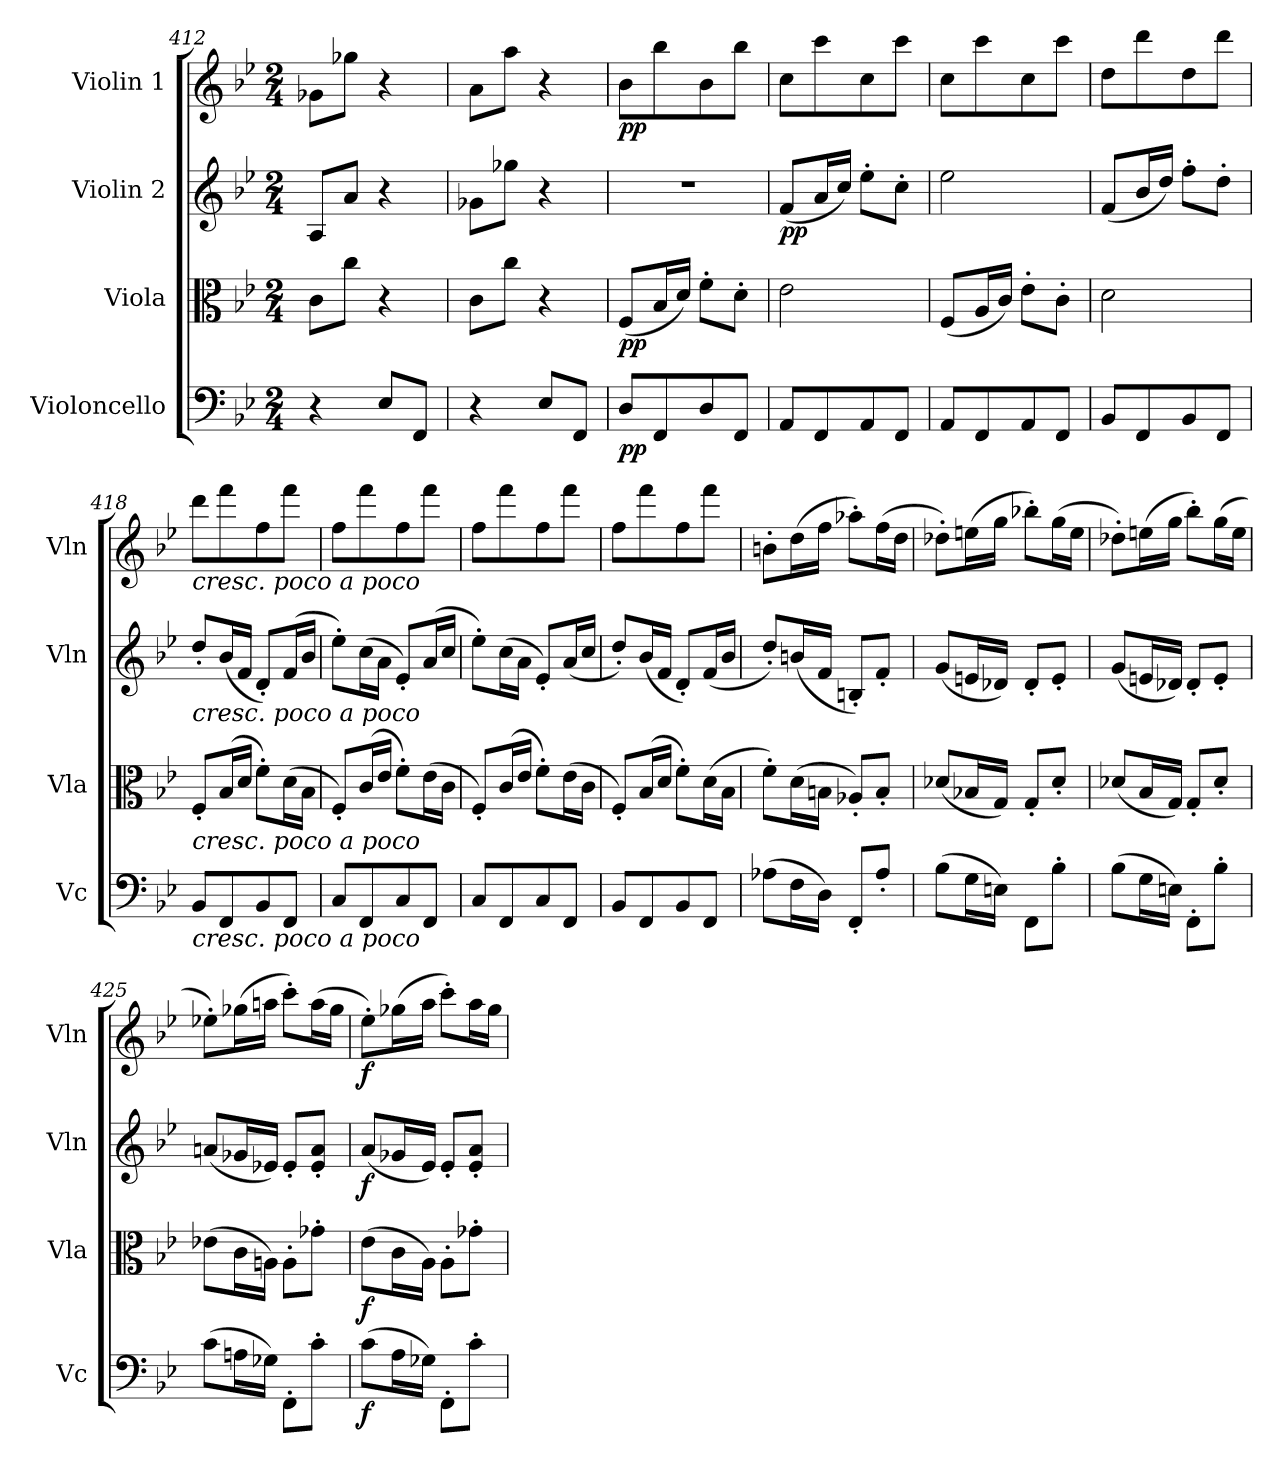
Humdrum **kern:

**kern	**dynam	**kern	**dynam	**kern	**dynam	**kern	**dynam
*part4	*part4	*part3	*part3	*part2	*part2	*part1	*part1
*staff4	*staff4	*staff3	*staff3	*staff2	*staff2	*staff1	*staff1
*I"Violoncello	*	*I"Viola	*	*I"Violin 2	*	*I"Violin 1	*
*I'Vc	*	*I'Vla	*	*I'Vln	*	*I'Vln	*
*clefF4	*	*clefC3	*	*clefG2	*	*clefG2	*
*k[b-e-]	*	*k[b-e-]	*	*k[b-e-]	*	*k[b-e-]	*
*M2/4	*	*M2/4	*	*M2/4	*	*M2/4	*
=412	=412	=412	=412	=412	=412	=412	=412
4r	.	8c\L	.	8A/L	.	8g-X\L	.
.	.	8cc\J	.	8a/J	.	8gg-X\J	.
8E-/L	.	4r	.	4r	.	4r	.
8FF/J	.	.	.	.	.	.	.
=413	=413	=413	=413	=413	=413	=413	=413
4r	.	8c\L	.	8g-X\L	.	8a\L	.
.	.	8cc\J	.	8gg-X\J	.	8aa\J	.
8E-/L	.	4r	.	4r	.	4r	.
8FF/J	.	.	.	.	.	.	.
=414	=414	=414	=414	=414	=414	=414	=414
!	!LO:DY:b	!	!LO:DY:b	!	!	!	!LO:DY:b
8D/L	pp	(8F/L	pp	2r	.	8b-\L	pp
8FF/	.	16B-/L	.	.	.	8bb-\	.
.	.	16d/JJ)	.	.	.	.	.
8D/	.	8f'\L	.	.	.	8b-\	.
8FF/J	.	8d'\J	.	.	.	8bb-\J	.
=415	=415	=415	=415	=415	=415	=415	=415
!	!	!	!	!	!LO:DY:b	!	!
8AA/L	.	2e-\	.	(8f/L	pp	8cc\L	.
8FF/	.	.	.	16a/L	.	8ccc\	.
.	.	.	.	16cc/JJ)	.	.	.
8AA/	.	.	.	8ee-'\L	.	8cc\	.
8FF/J	.	.	.	8cc'\J	.	8ccc\J	.
=416	=416	=416	=416	=416	=416	=416	=416
8AA/L	.	(8F/L	.	2ee-\	.	8cc\L	.
8FF/	.	16A/L	.	.	.	8ccc\	.
.	.	16c/JJ)	.	.	.	.	.
8AA/	.	8e-'\L	.	.	.	8cc\	.
8FF/J	.	8c'\J	.	.	.	8ccc\J	.
=417	=417	=417	=417	=417	=417	=417	=417
8BB-/L	.	2d\	.	(8f/L	.	8dd\L	.
8FF/	.	.	.	16b-/L	.	8ddd\	.
.	.	.	.	16dd/JJ)	.	.	.
8BB-/	.	.	.	8ff'\L	.	8dd\	.
8FF/J	.	.	.	8dd'\J	.	8ddd\J	.
!!LO:LB:g=z
=418	=418	=418	=418	=418	=418	=418	=418
!	!	!	!	!	!	!LO:TX:b:i:t=cresc.  poco a poco	!
!	!	!	!	!LO:TX:b:i:t=cresc.  poco a poco	!	!	!
!	!	!LO:TX:b:i:t=cresc.  poco a poco	!	!	!	!	!
!LO:TX:b:i:t=cresc.  poco a poco	!	!	!	!	!	!	!
8BB-/L	.	8F'/L	.	8dd'/L	.	8ddd\L	.
8FF/	.	(16B-/L	.	(16b-/L	.	8fff\	.
.	.	16d/JJ	.	16f/JJ	.	.	.
8BB-/	.	8f'\L)	.	8d'/L)	.	8ff\	.
8FF/J	.	(16d\L	.	(16f/L	.	8fff\J	.
.	.	16B-\JJ	.	16b-/JJ	.	.	.
=419	=419	=419	=419	=419	=419	=419	=419
8C/L	.	8F'/L)	.	8ee-'\L)	.	8ff\L	.
8FF/	.	(16c/L	.	(16cc\L	.	8fff\	.
.	.	16e-/JJ	.	16a\JJ	.	.	.
8C/	.	8f'\L)	.	8e-'/L)	.	8ff\	.
8FF/J	.	(16e-\L	.	(16a/L	.	8fff\J	.
.	.	16c\JJ	.	16cc/JJ	.	.	.
=420	=420	=420	=420	=420	=420	=420	=420
8C/L	.	8F'/L)	.	8ee-'\L)	.	8ff\L	.
8FF/	.	(16c/L	.	(16cc\L	.	8fff\	.
.	.	16e-/JJ	.	16a\JJ	.	.	.
8C/	.	8f'\L)	.	8e-'/L)	.	8ff\	.
8FF/J	.	(16e-\L	.	(16a/L	.	8fff\J	.
.	.	16c\JJ	.	16cc/JJ	.	.	.
=421	=421	=421	=421	=421	=421	=421	=421
8BB-/L	.	8F'/L)	.	8dd'/L)	.	8ff\L	.
8FF/	.	(16B-/L	.	(16b-/L	.	8fff\	.
.	.	16d/JJ	.	16f/JJ	.	.	.
8BB-/	.	8f'\L)	.	8d'/L)	.	8ff\	.
8FF/J	.	(16d\L	.	(16f/L	.	8fff\J	.
.	.	16B-\JJ	.	16b-/JJ	.	.	.
=422	=422	=422	=422	=422	=422	=422	=422
(8A-X\L	.	8f'\L)	.	8dd'/L)	.	8bn'\L	.
16F\L	.	(16d\L	.	(16bn/L	.	(16dd\L	.
16D\JJ)	.	16Bn\JJ	.	16f/JJ	.	16ff\JJ	.
8FF'/L	.	8A-X'/L)	.	8Bn'/L)	.	8aa-X'\L)	.
8A-'/J	.	8B'/J	.	8f'/J	.	(16ff\L	.
.	.	.	.	.	.	16dd\JJ	.
=423	=423	=423	=423	=423	=423	=423	=423
(8B-\L	.	(8d-X/L	.	(8g/L	.	8dd-X'\L)	.
16G\L	.	16B-X/L	.	16en/L	.	(16een\L	.
16En\JJ)	.	16G/JJ)	.	16d-X/JJ)	.	16gg\JJ	.
8FF\L	.	8G'/L	.	8d-'/L	.	8bb-X'\L)	.
8B-'\J	.	8d-'/J	.	8e'/J	.	(16gg\L	.
.	.	.	.	.	.	16ee\JJ	.
!!LO:PB:g=z
=424	=424	=424	=424	=424	=424	=424	=424
(8B-\L	.	(8d-X/L	.	(8g/L	.	8dd-X'\L)	.
16G\L	.	16B-/L	.	16en/L	.	(16een\L	.
16En\JJ)	.	16G/JJ)	.	16d-X/JJ)	.	16gg\JJ	.
8FF'\L	.	8G'/L	.	8d-'/L	.	8bb-'\L)	.
8B-'\J	.	8d-'/J	.	8e'/J	.	(16gg\L	.
.	.	.	.	.	.	16ee\JJ	.
=425	=425	=425	=425	=425	=425	=425	=425
(8c\L	.	(8e-X\L	.	(8an/L	.	8ee-X'\L)	.
16An\L	.	16c\L	.	16g-X/L	.	(16gg-X\L	.
16G-X\JJ)	.	16An\JJ)	.	16e-X/JJ)	.	16aan\JJ	.
8FF'\L	.	8A'\L	.	8e-'/L	.	8ccc'\L)	.
8c'\J	.	8g-X'\J	.	8e-/' 8a/'J	.	(16aa\L	.
.	.	.	.	.	.	16gg-\JJ	.
=426	=426	=426	=426	=426	=426	=426	=426
!	!LO:DY:b	!	!LO:DY:b	!	!LO:DY:b	!	!LO:DY:b
(8c\L	f	(8e-\L	f	(8a/L	f	8ee-'\L)	f
16A\L	.	16c\L	.	16g-X/L	.	(16gg-X\L	.
16G-X\JJ)	.	16A\JJ)	.	16e-/JJ)	.	16aa\JJ	.
8FF'\L	.	8A'\L	.	8e-'/L	.	8ccc'\L)	.
8c'\J	.	8g-X'\J	.	8e-/' 8a/'J	.	16aa\L	.
.	.	.	.	.	.	16gg-\JJ	.
=	=	=	=	=	=	=	=
*-	*-	*-	*-	*-	*-	*-	*-
